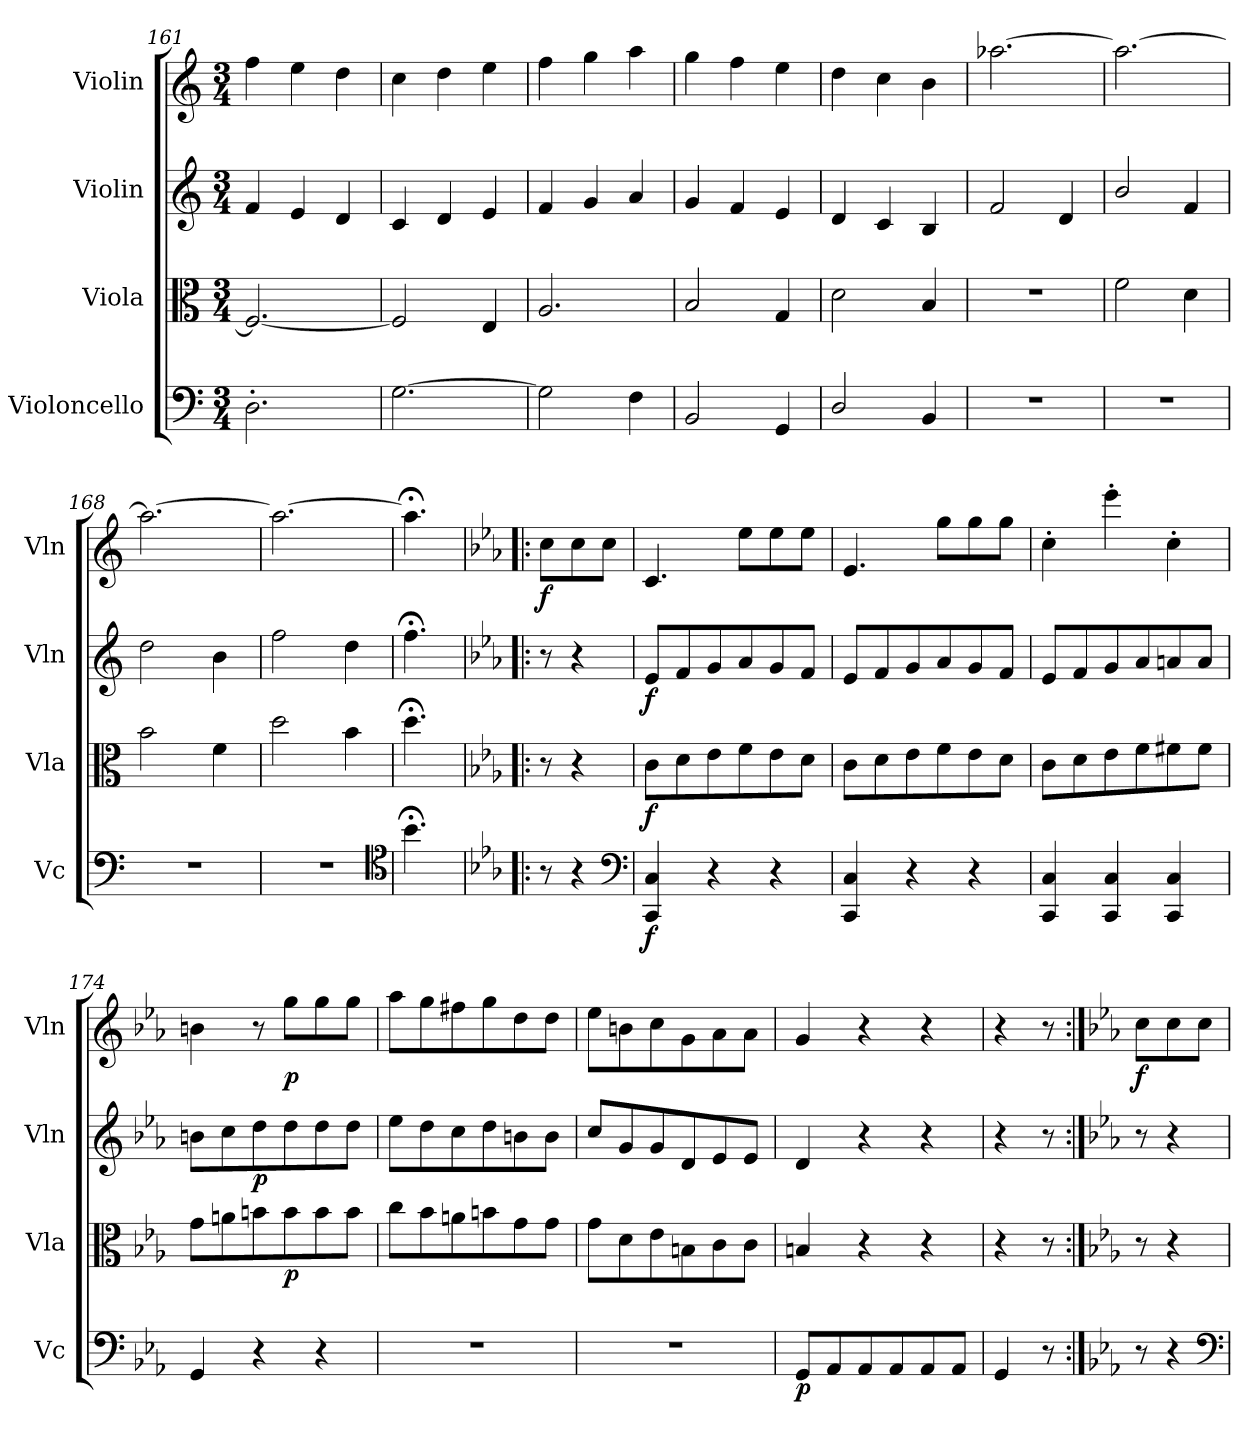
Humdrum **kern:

**kern	**dynam	**kern	**dynam	**kern	**dynam	**kern	**dynam
*part4	*part4	*part3	*part3	*part2	*part2	*part1	*part1
*staff4	*staff4	*staff3	*staff3	*staff2	*staff2	*staff1	*staff1
*I"Violoncello	*	*I"Viola	*	*I"Violin	*	*I"Violin	*
*I'Vc	*	*I'Vla	*	*I'Vln	*	*I'Vln	*
*clefF4	*	*clefC3	*	*clefG2	*	*clefG2	*
*k[]	*	*k[]	*	*k[]	*	*k[]	*
*M3/4	*	*M3/4	*	*M3/4	*	*M3/4	*
=161	=161	=161	=161	=161	=161	=161	=161
2.D'\	.	2.F/_	.	4f/	.	4ff\	.
.	.	.	.	4e/	.	4ee\	.
.	.	.	.	4d/	.	4dd\	.
=162	=162	=162	=162	=162	=162	=162	=162
[2.G\	.	2F/]	.	4c/	.	4cc\	.
.	.	.	.	4d/	.	4dd\	.
.	.	4E/	.	4e/	.	4ee\	.
=163	=163	=163	=163	=163	=163	=163	=163
2G\]	.	2.A/	.	4f/	.	4ff\	.
.	.	.	.	4g/	.	4gg\	.
4F\	.	.	.	4a/	.	4aa\	.
=164	=164	=164	=164	=164	=164	=164	=164
2BB/	.	2B/	.	4g/	.	4gg\	.
.	.	.	.	4f/	.	4ff\	.
4GG/	.	4G/	.	4e/	.	4ee\	.
=165	=165	=165	=165	=165	=165	=165	=165
2D/	.	2d\	.	4d/	.	4dd\	.
.	.	.	.	4c/	.	4cc\	.
4BB/	.	4B/	.	4B/	.	4b\	.
=166	=166	=166	=166	=166	=166	=166	=166
2.r	.	2.r	.	2f/	.	[2.aa-X\	.
.	.	.	.	4d/	.	.	.
=167	=167	=167	=167	=167	=167	=167	=167
2.r	.	2f\	.	2b/	.	2.aa-\_	.
.	.	4d\	.	4f/	.	.	.
=168	=168	=168	=168	=168	=168	=168	=168
2.r	.	2b\	.	2dd\	.	2.aa-\_	.
.	.	4f\	.	4b\	.	.	.
=169	=169	=169	=169	=169	=169	=169	=169
2.r	.	2dd\	.	2ff\	.	2.aa-\_	.
.	.	4b\	.	4dd\	.	.	.
*clefC4	*	*	*	*	*	*	*
=170	=170	=170	=170	=170	=170	=170	=170
4.b;<\	.	4.dd;<\	.	4.ff;<\	.	4.aa-;<\]	.
=!|:	=!|:	=!|:	=!|:	=!|:	=!|:	=!|:	=!|:
*k[b-e-a-]	*	*k[b-e-a-]	*	*k[b-e-a-]	*	*k[b-e-a-]	*
*	*	*	*	*	*	*MM240	*
8r	.	8r	.	8r	.	8cc\L	f
4r	.	4r	.	4r	.	8cc\	.
.	.	.	.	.	.	8cc\J	.
*clefF4	*	*	*	*	*	*	*
=171	=171	=171	=171	=171	=171	=171	=171
4CC/ 4C/	f	8c\L	f	8e-/L	f	4.c/	.
.	.	8d\	.	8f/	.	.	.
4r	.	8e-\	.	8g/	.	.	.
.	.	8f\	.	8a-/	.	8ee-\L	.
4r	.	8e-\	.	8g/	.	8ee-\	.
.	.	8d\J	.	8f/J	.	8ee-\J	.
=172	=172	=172	=172	=172	=172	=172	=172
4CC/ 4C/	.	8c\L	.	8e-/L	.	4.e-/	.
.	.	8d\	.	8f/	.	.	.
4r	.	8e-\	.	8g/	.	.	.
.	.	8f\	.	8a-/	.	8gg\L	.
4r	.	8e-\	.	8g/	.	8gg\	.
.	.	8d\J	.	8f/J	.	8gg\J	.
=173	=173	=173	=173	=173	=173	=173	=173
4CC/ 4C/	.	8c\L	.	8e-/L	.	4cc'\	.
.	.	8d\	.	8f/	.	.	.
4CC/ 4C/	.	8e-\	.	8g/	.	4eee-'\	.
.	.	8f\	.	8a-/	.	.	.
4CC/ 4C/	.	8f#X\	.	8an/	.	4cc'\	.
.	.	8f#\J	.	8a/J	.	.	.
=174	=174	=174	=174	=174	=174	=174	=174
4GG/	.	8g\L	.	8bn\L	.	4bn\	.
.	.	8an\	.	8cc\	.	.	.
4r	.	8bn\	.	8dd\	p	8r	.
.	.	8b\	p	8dd\	.	8gg\L	p
4r	.	8b\	.	8dd\	.	8gg\	.
.	.	8b\J	.	8dd\J	.	8gg\J	.
=175	=175	=175	=175	=175	=175	=175	=175
2.r	.	8cc\L	.	8ee-\L	.	8aa-\L	.
.	.	8b-\	.	8dd\	.	8gg\	.
.	.	8an\	.	8cc\	.	8ff#X\	.
.	.	8bn\	.	8dd\	.	8gg\	.
.	.	8g\	.	8bn\	.	8dd\	.
.	.	8g\J	.	8b\J	.	8dd\J	.
=176	=176	=176	=176	=176	=176	=176	=176
2.r	.	8g\L	.	8cc/L	.	8ee-\L	.
.	.	8d\	.	8g/	.	8bn\	.
.	.	8e-\	.	8g/	.	8cc\	.
.	.	8Bn\	.	8d/	.	8g\	.
.	.	8c\	.	8e-/	.	8a-\	.
.	.	8c\J	.	8e-/J	.	8a-\J	.
=177	=177	=177	=177	=177	=177	=177	=177
8GG/L	p	4Bn/	.	4d/	.	4g/	.
8AA-/	.	.	.	.	.	.	.
8AA-/	.	4r	.	4r	.	4r	.
8AA-/	.	.	.	.	.	.	.
8AA-/	.	4r	.	4r	.	4r	.
8AA-/J	.	.	.	.	.	.	.
=178	=178	=178	=178	=178	=178	=178	=178
4GG/	.	4r	.	4r	.	4r	.
8r	.	8r	.	8r	.	8r	.
=:|!	=:|!	=:|!	=:|!	=:|!	=:|!	=:|!	=:|!
*k[b-e-a-]	*	*k[b-e-a-]	*	*k[b-e-a-]	*	*k[b-e-a-]	*
8r	.	8r	.	8r	.	8cc\L	f
4r	.	4r	.	4r	.	8cc\	.
.	.	.	.	.	.	8cc\J	.
*clefF4	*	*	*	*	*	*	*
=	=	=	=	=	=	=	=
*-	*-	*-	*-	*-	*-	*-	*-
